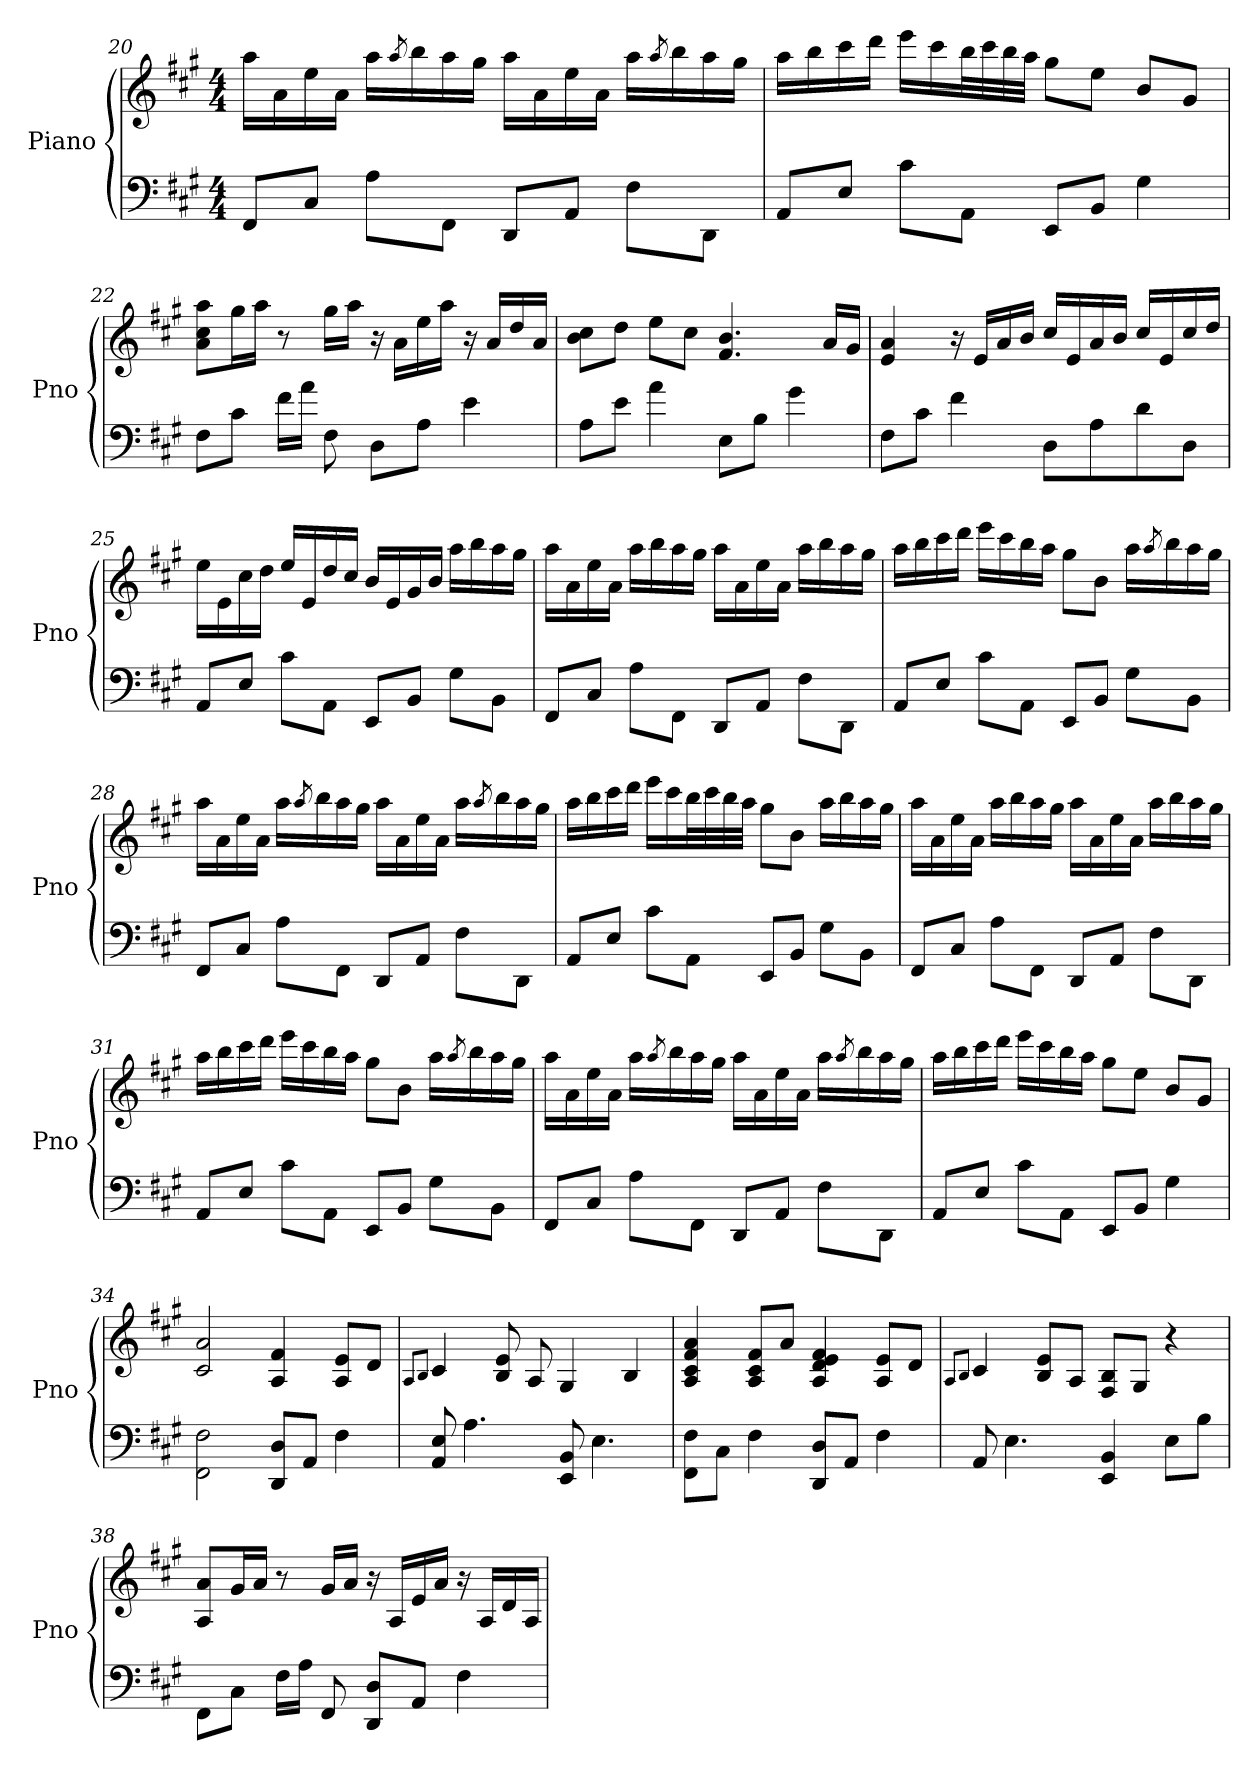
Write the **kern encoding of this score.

**kern	**kern
*part1	*part1
*staff2	*staff1
*I"Piano	*
*I'Pno	*
!!LO:LB:g=z
*clefF4	*clefG2
*k[f#c#g#]	*k[f#c#g#]
*A:	*A:
*M4/4	*M4/4
=20	=20
8FF#/L	16aa\LL
.	16a\
8C#/J	16ee\
.	16a\JJ
8A\L	16aa\LL
.	8qaa/
.	16bb\
8FF#\J	16aa\
.	16gg#\JJ
8DD/L	16aa\LL
.	16a\
8AA/J	16ee\
.	16a\JJ
8F#\L	16aa\LL
.	8qaa/
.	16bb\
8DD\J	16aa\
.	16gg#\JJ
=21	=21
8AA/L	16aa\LL
.	16bb\
8E/J	16ccc#\
.	16ddd\JJ
8c#\L	16eee\LL
.	16ccc#\
8AA\J	32bb\L
.	32ccc#\
.	32bb\
.	32aa\JJJ
8EE/L	8gg#\L
8BB/J	8ee\J
4G#\	8b/L
.	8g#/J
!!LO:LB:g=z
=22	=22
8F#\L	8a\ 8cc#\ 8aa\L
8c#\J	16gg#\L
.	16aa\JJ
16f#\LL	8r
16a\JJ	.
8F#\	16gg#\LL
.	16aa\JJ
8D\L	16r
.	16a\LL
8A\J	16ee\
.	16aa\JJ
4e\	16r
.	16a/LL
.	16dd/
.	16a/JJ
=23	=23
8A\L	8b\ 8cc#\L
8e\J	8dd\J
4a\	8ee\L
.	8cc#\J
8E\L	4.f#/ 4.b/
8B\J	.
4g#\	.
.	16a/LL
.	16g#/JJ
=24	=24
8F#\L	4e/ 4a/
8c#\J	.
4f#\	16r
.	16e/LL
.	16a/
.	16b/JJ
8D\L	16cc#/LL
.	16e/
8A\	16a/
.	16b/JJ
8d\	16cc#/LL
.	16e/
8D\J	16cc#/
.	16dd/JJ
!!LO:LB:g=z
=25	=25
8AA/L	16ee\LL
.	16e\
8E/J	16cc#\
.	16dd\JJ
8c#\L	16ee/LL
.	16e/
8AA\J	16dd/
.	16cc#/JJ
8EE/L	16b/LL
.	16e/
8BB/J	16g#/
.	16b/JJ
8G#\L	16aa\LL
.	16bb\
8BB\J	16aa\
.	16gg#\JJ
=26	=26
8FF#/L	16aa\LL
.	16a\
8C#/J	16ee\
.	16a\JJ
8A\L	16aa\LL
.	16bb\
8FF#\J	16aa\
.	16gg#\JJ
8DD/L	16aa\LL
.	16a\
8AA/J	16ee\
.	16a\JJ
8F#\L	16aa\LL
.	16bb\
8DD\J	16aa\
.	16gg#\JJ
!!LO:LB:g=z
=27	=27
8AA/L	16aa\LL
.	16bb\
8E/J	16ccc#\
.	16ddd\JJ
8c#\L	16eee\LL
.	16ccc#\
8AA\J	16bb\
.	16aa\JJ
8EE/L	8gg#\L
8BB/J	8b\J
8G#\L	16aa\LL
.	8qaa/
.	16bb\
8BB\J	16aa\
.	16gg#\JJ
=28	=28
8FF#/L	16aa\LL
.	16a\
8C#/J	16ee\
.	16a\JJ
8A\L	16aa\LL
.	8qaa/
.	16bb\
8FF#\J	16aa\
.	16gg#\JJ
8DD/L	16aa\LL
.	16a\
8AA/J	16ee\
.	16a\JJ
8F#\L	16aa\LL
.	8qaa/
.	16bb\
8DD\J	16aa\
.	16gg#\JJ
!!LO:LB:g=z
=29	=29
8AA/L	16aa\LL
.	16bb\
8E/J	16ccc#\
.	16ddd\JJ
8c#\L	16eee\LL
.	16ccc#\
8AA\J	32bb\L
.	32ccc#\
.	32bb\
.	32aa\JJJ
8EE/L	8gg#\L
8BB/J	8b\J
8G#\L	16aa\LL
.	16bb\
8BB\J	16aa\
.	16gg#\JJ
=30	=30
8FF#/L	16aa\LL
.	16a\
8C#/J	16ee\
.	16a\JJ
8A\L	16aa\LL
.	16bb\
8FF#\J	16aa\
.	16gg#\JJ
8DD/L	16aa\LL
.	16a\
8AA/J	16ee\
.	16a\JJ
8F#\L	16aa\LL
.	16bb\
8DD\J	16aa\
.	16gg#\JJ
!!LO:PB:g=z
=31	=31
8AA/L	16aa\LL
.	16bb\
8E/J	16ccc#\
.	16ddd\JJ
8c#\L	16eee\LL
.	16ccc#\
8AA\J	16bb\
.	16aa\JJ
8EE/L	8gg#\L
8BB/J	8b\J
8G#\L	16aa\LL
.	8qaa/
.	16bb\
8BB\J	16aa\
.	16gg#\JJ
=32	=32
8FF#/L	16aa\LL
.	16a\
8C#/J	16ee\
.	16a\JJ
8A\L	16aa\LL
.	8qaa/
.	16bb\
8FF#\J	16aa\
.	16gg#\JJ
8DD/L	16aa\LL
.	16a\
8AA/J	16ee\
.	16a\JJ
8F#\L	16aa\LL
.	8qaa/
.	16bb\
8DD\J	16aa\
.	16gg#\JJ
!!LO:LB:g=z
=33	=33
8AA/L	16aa\LL
.	16bb\
8E/J	16ccc#\
.	16ddd\JJ
8c#\L	16eee\LL
.	16ccc#\
8AA\J	16bb\
.	16aa\JJ
8EE/L	8gg#\L
8BB/J	8ee\J
4G#\	8b/L
.	8g#/J
=34	=34
2FF#\ 2F#\	2c#/ 2a/
8DD/ 8D/L	4A/ 4f#/
8AA/J	.
4F#\	8A/ 8e/L
.	8d/J
=35	=35
.	8qA/L
.	8qB/J
8AA/ 8E/	4c#/
4.A\	.
.	8B/ 8e/
.	8A/
8EE/ 8BB/	4G#/
4.E\	.
.	4B/
=36	=36
8FF#\ 8F#\L	4A/ 4c#/ 4f#/ 4a/
8C#\J	.
4F#\	8A/ 8c#/ 8f#/L
.	8a/J
8DD/ 8D/L	4A/ 4d/ 4e/ 4f#/
8AA/J	.
4F#\	8A/ 8e/L
.	8d/J
!!LO:LB:g=z
=37	=37
.	8qA/L
.	8qB/J
8AA/	4c#/
4.E\	.
.	8B/ 8e/L
.	8A/J
4EE/ 4BB/	8F#/ 8B/L
.	8G#/J
8E\L	4r
8B\J	.
=38	=38
8FF#\L	8A/ 8a/L
8C#\J	16g#/L
.	16a/JJ
16F#\LL	8r
16A\JJ	.
8FF#/	16g#/LL
.	16a/JJ
8DD/ 8D/L	16r
.	16A/LL
8AA/J	16e/
.	16a/JJ
4F#\	16r
.	16A/LL
.	16d/
.	16A/JJ
=	=
*-	*-
